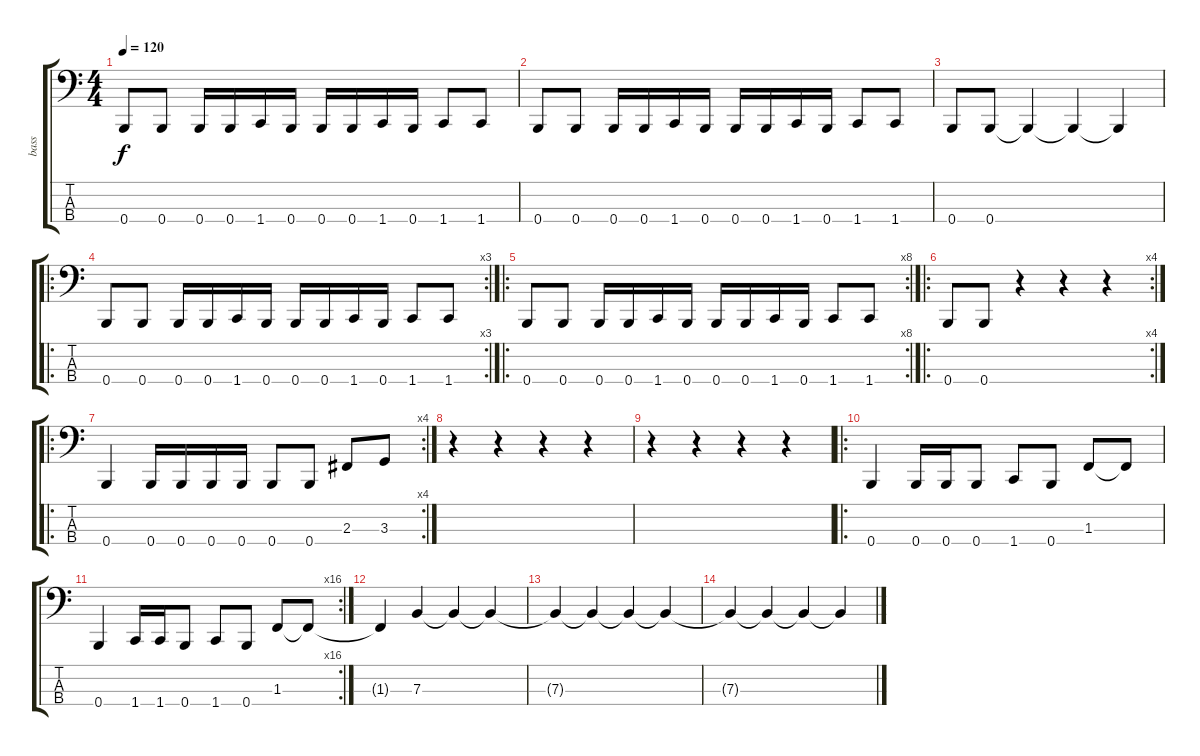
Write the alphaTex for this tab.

\track ("bass" "bass") {instrument electricbassfinger}
\staff {score tabs}
\tuning (D2 A1 E1 B0) {hide}
\ts (4 4)
\tempo 120
\clef f4
\ks c
0.4.8{dy f} 0.4.8 0.4.16 0.4.16 1.4.16 0.4.16 0.4.16 0.4.16 1.4.16 0.4.16 1.4.8 1.4.8 |
0.4.8 0.4.8 0.4.16 0.4.16 1.4.16 0.4.16 0.4.16 0.4.16 1.4.16 0.4.16 1.4.8 1.4.8 |
0.4.8 0.4.8 0.4{t}.4 0.4{t}.4 0.4{t}.4 |
\ro
\rc 3
0.4.8 0.4.8 0.4.16 0.4.16 1.4.16 0.4.16 0.4.16 0.4.16 1.4.16 0.4.16 1.4.8 1.4.8 |
\ro
\rc 8
0.4.8 0.4.8 0.4.16 0.4.16 1.4.16 0.4.16 0.4.16 0.4.16 1.4.16 0.4.16 1.4.8 1.4.8 |
\ro
\rc 4
0.4.8 0.4.8 r.4 r.4 r.4 |
\ro
\rc 4
0.4.4 0.4.16 0.4.16 0.4.16 0.4.16 0.4.8 0.4.8 2.3.8 3.3.8 |
r.4 r.4 r.4 r.4 |
r.4 r.4 r.4 r.4 |
\ro
0.4.4 0.4.16 0.4.16 0.4.8 1.4.8 0.4.8 1.3.8 1.3{t}.8 |
\rc 16
0.4.4 1.4.16 1.4.16 0.4.8 1.4.8 0.4.8 1.3.8 1.3{t}.8 |
1.3{t}.4 7.3.4 7.3{t}.4 7.3{t}.4 |
7.3{t}.4 7.3{t}.4 7.3{t}.4 7.3{t}.4 |
7.3{t}.4 7.3{t}.4 7.3{t}.4 7.3{t}.4
